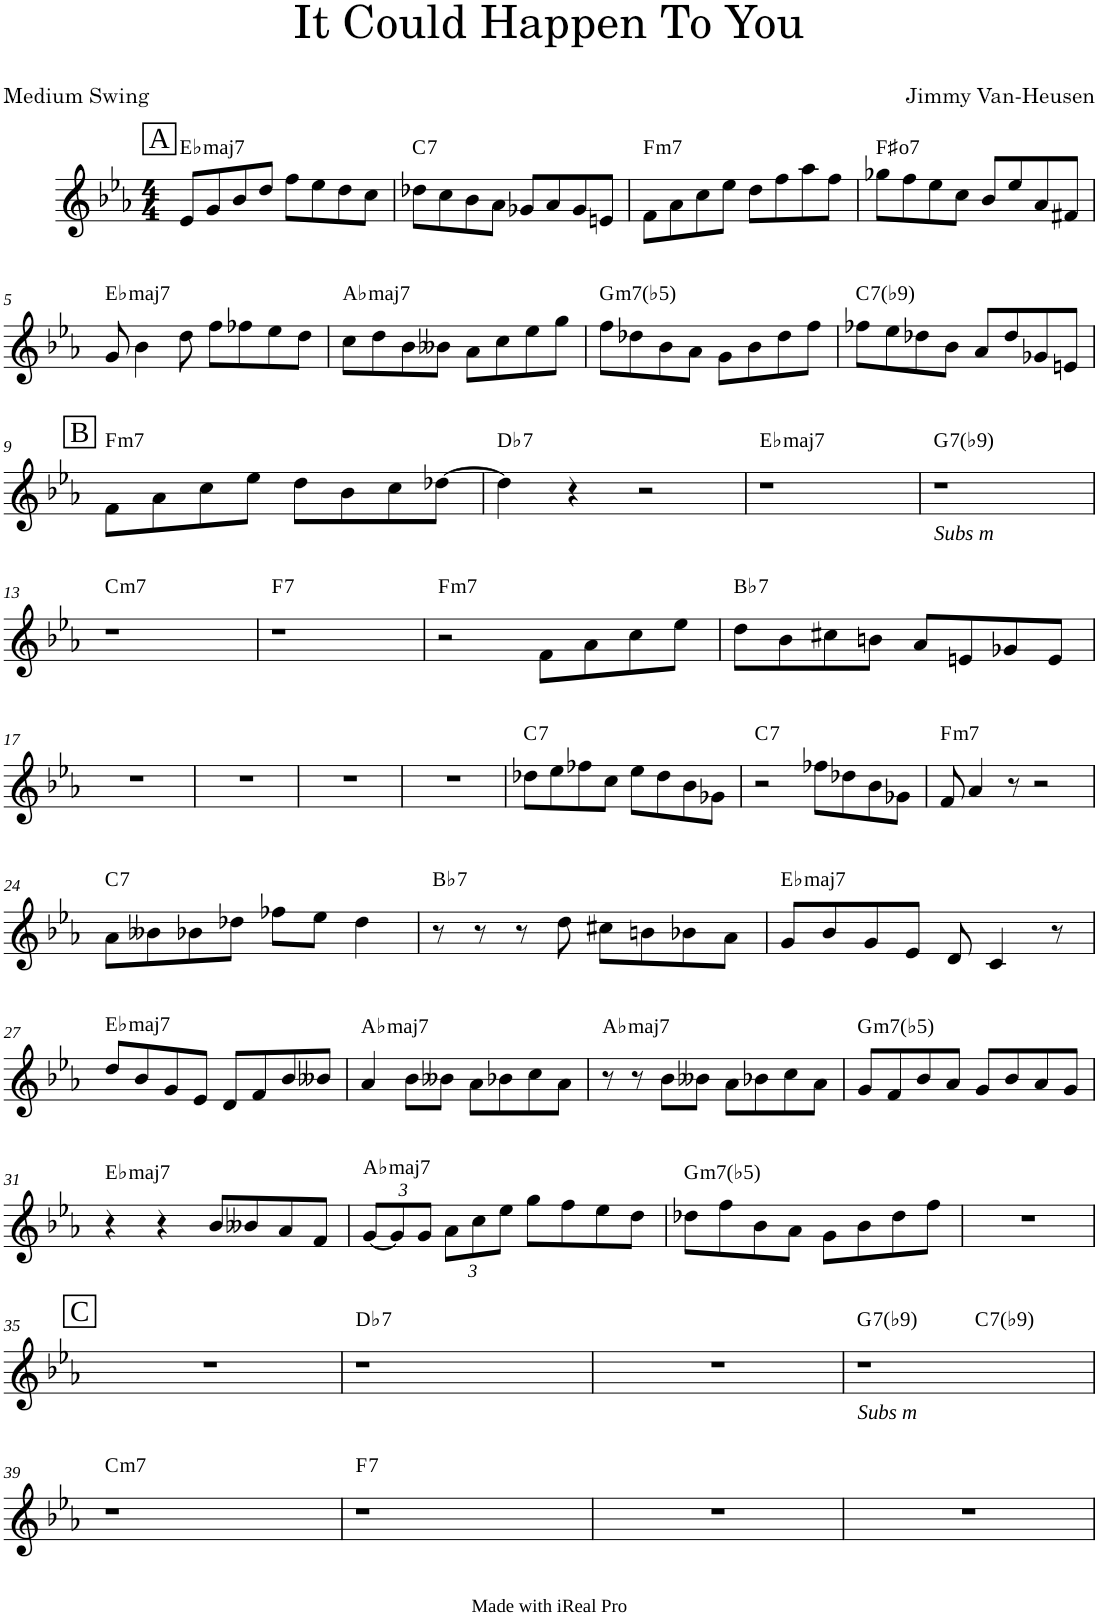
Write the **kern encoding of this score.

**kern	**harte
*part1	*part1
*staff1	*
*I"Lead sheet	*
*clefG2	*
*k[b-e-a-]	*
*E-:	*
*M4/4	*
!!LO:REH:place=s1:a:cj:fs=14:t=A
=1	=1
!	!LO:H:kt=maj7
8e-/L	Eb:maj7
8g/	.
8b-/	.
8dd/J	.
8ff\L	.
8ee-\	.
8dd\	.
8cc\J	.
=2	=2
!	!LO:H:kt=7
8dd-X\L	C:7
8cc\	.
8b-\	.
8a-\J	.
8g-X/L	.
8a-/	.
8g-/	.
8en/J	.
=3	=3
!	!LO:H:kt=m7
8f\L	F:min7
8a-\	.
8cc\	.
8ee-\J	.
8dd\L	.
8ff\	.
8aa-\	.
8ff\J	.
=4	=4
!	!LO:H:kt=7
8gg-X\L	F#:dim7
8ff\	.
8ee-\	.
8cc\J	.
8b-/L	.
8ee-/	.
8a-/	.
8f#X/J	.
!!LO:LB:g=z
=5	=5
!	!LO:H:kt=maj7
8g/	Eb:maj7
4b-\	.
8dd\	.
8ff\L	.
8ff-X\	.
8ee-\	.
8dd\J	.
=6	=6
!	!LO:H:kt=maj7
8cc\L	Ab:maj7
8dd\	.
8b-\	.
8b--X\J	.
8a-\L	.
8cc\	.
8ee-\	.
8gg\J	.
=7	=7
!	!LO:H:kt=m7(b5)
8ff\L	G:hdim7
8dd-X\	.
8b-\	.
8a-\J	.
8g\L	.
8b-\	.
8dd-\	.
8ff\J	.
=8	=8
!	!LO:H:kt=7
8ff-X\L	C:7(b9)
8ee-\	.
8dd-X\	.
8b-\J	.
8a-/L	.
8dd-/	.
8g-X/	.
8en/J	.
!!LO:LB:g=z
!!LO:REH:place=s1:a:cj:fs=14:t=B
=9	=9
!	!LO:H:kt=m7
8f\L	F:min7
8a-\	.
8cc\	.
8ee-\J	.
8dd\L	.
8b-\	.
8cc\	.
[8dd-X\J	.
=10	=10
!	!LO:H:kt=7
4dd-\]	Db:7
4r	.
2r	.
=11	=11
!	!LO:H:kt=maj7
1r	Eb:maj7
=12	=12
!LO:TX:b:i:t=Subs m	!LO:H:kt=7
1r	G:7(b9)
!!LO:LB:g=z
=13	=13
!	!LO:H:kt=m7
1r	C:min7
=14	=14
!	!LO:H:kt=7
1r	F:7
=15	=15
!	!LO:H:kt=m7
2r	F:min7
8f\L	.
8a-\	.
8cc\	.
8ee-\J	.
=16	=16
!	!LO:H:kt=7
8dd\L	Bb:7
8b-\	.
8cc#X\	.
8bn\J	.
8a-/L	.
8en/	.
8g-X/	.
8e/J	.
!!LO:LB:g=z
=17	=17
1r	.
=18	=18
1r	.
=19	=19
1r	.
=20	=20
1r	.
=21	=21
!	!LO:H:kt=7
8dd-X\L	C:7
8ee-\	.
8ff-X\	.
8cc\J	.
8ee-\L	.
8dd-\	.
8b-\	.
8g-X\J	.
=22	=22
!	!LO:H:kt=7
2r	C:7
8ff-X\L	.
8dd-X\	.
8b-\	.
8g-X\J	.
=23	=23
!	!LO:H:kt=m7
8f/	F:min7
4a-/	.
8r	.
2r	.
!!LO:LB:g=z
=24	=24
!	!LO:H:kt=7
8a-\L	C:7
8b--X\	.
8b-X\	.
8dd-X\J	.
8ff-X\L	.
8ee-\J	.
4dd-\	.
=25	=25
!	!LO:H:kt=7
8r	Bb:7
8r	.
8r	.
8dd\	.
8cc#X\L	.
8bn\	.
8b-X\	.
8a-\J	.
=26	=26
!	!LO:H:kt=maj7
8g/L	Eb:maj7
8b-/	.
8g/	.
8e-/J	.
8d/	.
4c/	.
8r	.
!!LO:LB:g=z
=27	=27
!	!LO:H:kt=maj7
8dd/L	Eb:maj7
8b-/	.
8g/	.
8e-/J	.
8d/L	.
8f/	.
8b-/	.
8b--X/J	.
=28	=28
!	!LO:H:kt=maj7
4a-/	Ab:maj7
8b-\L	.
8b--X\J	.
8a-\L	.
8b-X\	.
8cc\	.
8a-\J	.
=29	=29
!	!LO:H:kt=maj7
8r	Ab:maj7
8r	.
8b-\L	.
8b--X\J	.
8a-\L	.
8b-X\	.
8cc\	.
8a-\J	.
=30	=30
!	!LO:H:kt=m7(b5)
8g/L	G:hdim7
8f/	.
8b-/	.
8a-/J	.
8g/L	.
8b-/	.
8a-/	.
8g/J	.
!!LO:LB:g=z
=31	=31
!	!LO:H:kt=maj7
4r	Eb:maj7
4r	.
8b-/L	.
8b--X/	.
8a-/	.
8f/J	.
=32	=32
*Xbrackettup	*
!	!LO:H:kt=maj7
[12g/L	Ab:maj7
12g/]	.
12g/J	.
12a-\L	.
12cc\	.
12ee-\J	.
8gg\L	.
8ff\	.
8ee-\	.
8dd\J	.
=33	=33
!	!LO:H:kt=m7(b5)
8dd-X\L	G:hdim7
8ff\	.
8b-\	.
8a-\J	.
8g\L	.
8b-\	.
8dd-\	.
8ff\J	.
=34	=34
1r	.
!!LO:LB:g=z
!!LO:REH:place=s1:a:cj:fs=14:t=C
=35	=35
1r	.
=36	=36
!	!LO:H:kt=7
1r	Db:7
=37	=37
1r	.
=38	=38
!LO:TX:b:i:t=Subs m	!LO:H:kt=7
*^	*
1r	2ryy	G:7(b9)
!	!	!LO:H:kt=7
.	2ryy	C:7(b9)
!!LO:LB:g=z	!!
=39	=39	=39
!	!	!LO:H:kt=m7
*v	*v	*
1r	C:min7
=40	=40
!	!LO:H:kt=7
1r	F:7
=41	=41
1r	.
=42	=42
1r	.
=	=
*-	*-
